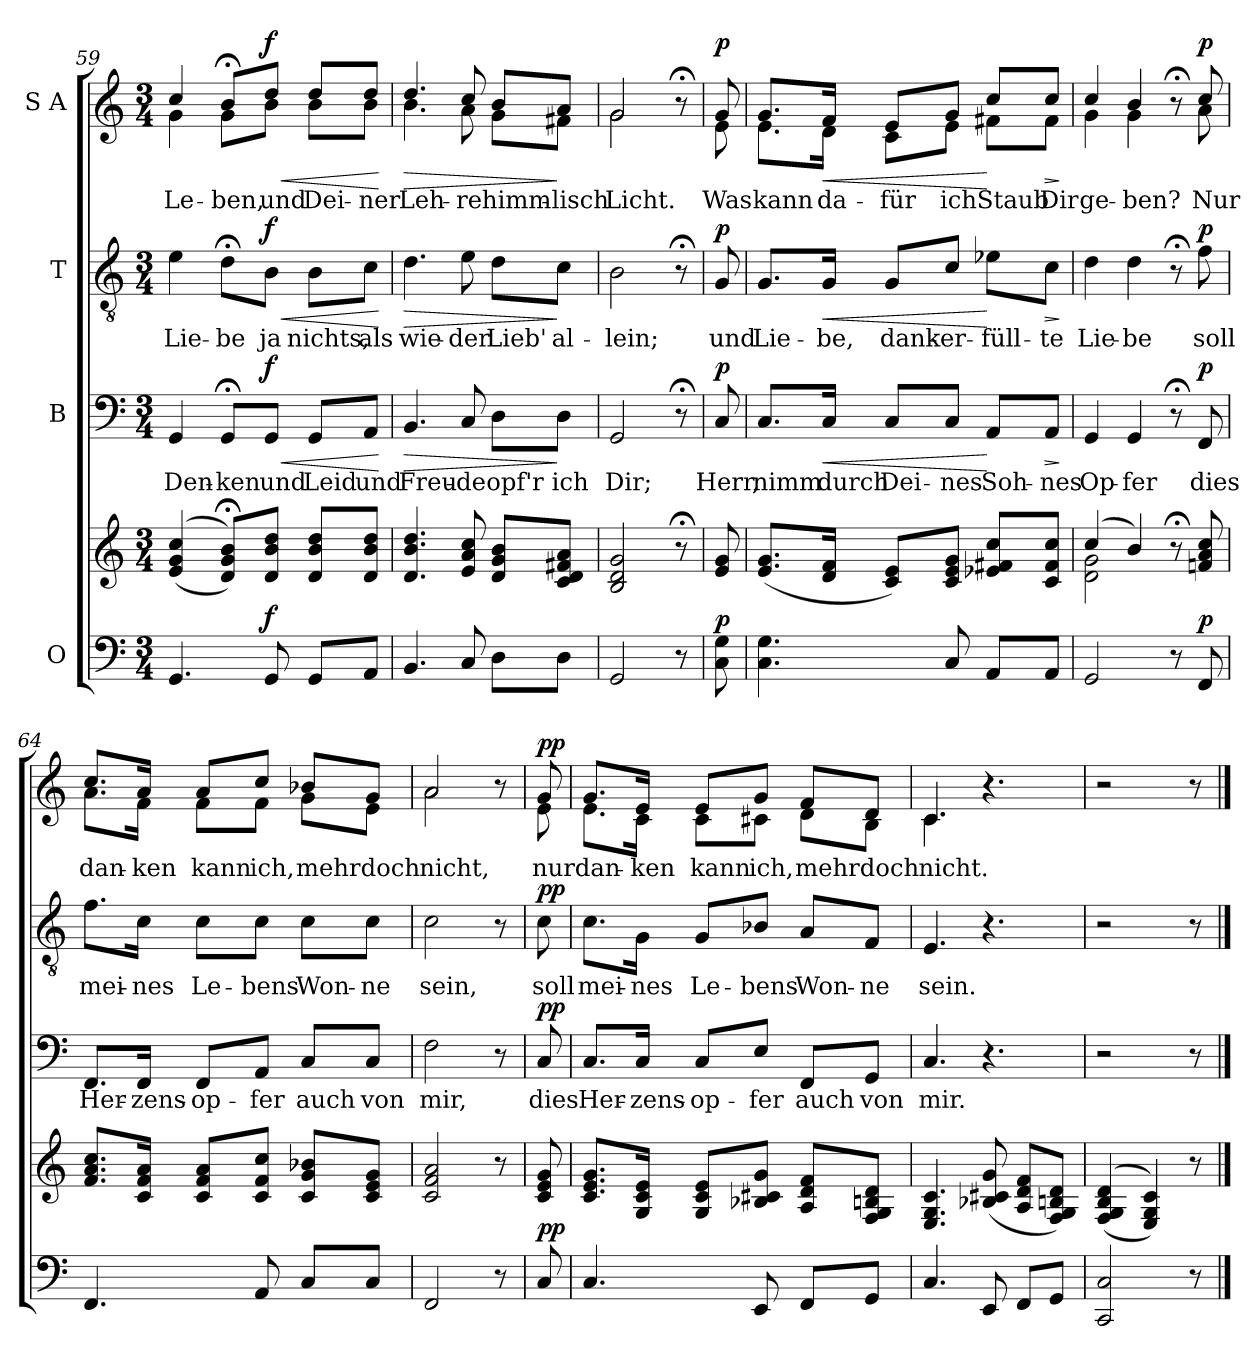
**kern	**kern	**dynam	**kern	**text	**dynam	**kern	**text	**dynam	**kern	**text	**dynam
*part4	*part4	*part4	*part3	*part3	*part3	*part2	*part2	*part2	*part1	*part1	*part1
*staff5	*staff4	*staff4/5	*staff3	*staff3	*staff3	*staff2	*staff2	*staff2	*staff1	*staff1	*staff1
*I"O	*	*	*I"B	*	*	*I"T	*	*	*I"S A	*	*
*clefF4	*clefG2	*	*clefF4	*	*	*clefGv2	*	*	*clefG2	*	*
*k[]	*k[]	*	*k[]	*	*	*k[]	*	*	*k[]	*	*
*M3/4	*M3/4	*	*M3/4	*	*	*M3/4	*	*	*M3/4	*	*
=59	=59	=59	=59	=59	=59	=59	=59	=59	=59	=59	=59
!	!	!	!	!LO:LY:b	!	!	!LO:LY:b	!	!	!LO:LY:b	!
*	*	*	*	*	*	*	*	*	*^	*	*
4.GG/	(<(>4e/ 4g/ 4cc/	.	4GG/	Den-	.	4e\	Lie-	.	4cc/	4g\	Le-	.
!	!	!	!	!LO:LY:b	!	!	!LO:LY:b	!	!	!	!LO:LY:b	!
.	8d;</ 8g;</ 8b;</L))	.	8GG;</L	-ken	.	8d;<\L	-be	.	8b;</L	8g\L	-ben,	.
!	!	!LO:DY:a=2	!	!LO:LY:b	!LO:HP:b	!	!LO:LY:b	!LO:HP:b	!	!	!LO:LY:b	!LO:HP:b
!	!	!	!	!	!LO:DY:n=1:a	!	!	!LO:DY:n=1:a	!	!	!	!LO:DY:n=1:a
8GG/	8d/ 8b/ 8dd/J	f	8GG/J	und	< f	8B\J	ja	< f	8dd/J	8b\J	und	< f
!	!	!	!	!LO:LY:b	!	!	!LO:LY:b	!	!	!	!LO:LY:b	!
8GG/L	8d/ 8b/ 8dd/L	.	8GG/L	Leid	.	8B\L	nichts,	.	8dd/L	8b\L	Dei-	.
!	!	!	!	!LO:LY:b	!	!	!LO:LY:b	!	!	!	!LO:LY:b	!
8AA/J	8d/ 8b/ 8dd/J	.	8AA/J	und	.	8c\J	als	.	8dd/J	8b\J	-ner	.
*	*	*	*	*	*	*	*	*	*v	*v	*	*
.	.	.	.	.	[	.	.	[	.	.	[
=60	=60	=60	=60	=60	=60	=60	=60	=60	=60	=60	=60
!	!	!	!	!LO:LY:b	!LO:HP:b	!	!LO:LY:b	!LO:HP:b	!	!LO:LY:b	!LO:HP:b
*	*	*	*	*	*	*	*	*	*^	*	*
4.BB/	4.d/ 4.b/ 4.dd/	.	4.BB/	Freu-	>	4.d\	wie-	>	4.dd/	4.b\	Leh-	>
!	!	!	!	!LO:LY:b	!	!	!LO:LY:b	!	!	!	!LO:LY:b	!
8C/	8e/ 8a/ 8cc/	.	8C/	-de	.	8e\	-der	.	8cc/	8a\	-re	.
!	!	!	!	!LO:LY:b	!	!	!LO:LY:b	!	!	!	!LO:LY:b	!
8D\L	8d/ 8g/ 8b/L	.	8D\L	opf'r	.	8d\L	Lieb'	.	8b/L	8g\L	himm-	.
!	!	!	!	!LO:LY:b	!	!	!LO:LY:b	!	!	!	!LO:LY:b	!
8D\J	8c/ 8d/ 8f#X/ 8a/J	.	8D\J	ich	]	8c\J	al-	]	8a/J	8f#X\J	-lisch	]
=61	=61	=61	=61	=61	=61	=61	=61	=61	=61	=61	=61	=61
!	!	!	!	!LO:LY:b	!	!	!LO:LY:b	!	!	!	!LO:LY:b	!
2GG/	2B/ 2d/ 2g/	.	2GG/	Dir;	.	2B\	-lein;	.	2g/	2g\	Licht.	.
8r	8r;<	.	8r;<	.	.	8r;<	.	.	8r;<	8ryy	.	.
!!LO:LB:g=z	!!
=61X3	=61X3	=61X3	=61X3	=61X3	=61X3	=61X3	=61X3	=61X3	=61X3	=61X3	=61X3	=61X3
!	!	!LO:DY:a=2	!	!LO:LY:b	!LO:DY:a	!	!LO:LY:b	!LO:DY:a	!	!	!LO:LY:b	!LO:DY:a
8C\ 8G\	8e/ 8g/	p	8C/	Herr,	p	8G/	und	p	8g/	8e\	Was	p
=62	=62	=62	=62	=62	=62	=62	=62	=62	=62	=62	=62	=62
!	!	!	!	!LO:LY:b	!	!	!LO:LY:b	!	!	!	!LO:LY:b	!
4.C\ 4.G\	(<8.e/ 8.g/L	.	8.C/L	nimm	.	8.G/L	Lie-	.	8.g/L	8.e\L	kann	.
!	!	!	!	!LO:LY:b	!LO:HP:b	!	!LO:LY:b	!LO:HP:b	!	!	!LO:LY:b	!LO:HP:b
.	16d/ 16f/Jk	.	16C/Jk	durch	<	16G/Jk	-be,	<	16f/Jk	16d\Jk	da-	<
!	!	!	!	!LO:LY:b	!	!	!LO:LY:b	!	!	!	!LO:LY:b	!
.	8c/ 8e/L)	.	8C/L	Dei-	.	8G/L	dank-	.	8e/L	8c\L	-für	.
!	!	!	!	!LO:LY:b	!	!	!LO:LY:b	!	!	!	!LO:LY:b	!
8C/	8c/ 8e/ 8g/J	.	8C/J	-nes	.	8c/J	-er-	.	8g/J	8e\J	ich	.
!	!	!	!	!LO:LY:b	!	!	!LO:LY:b	!	!	!	!LO:LY:b	!
8AA/L	8e-X/ 8f#X/ 8cc/L	.	8AA/L	Soh-	[	8e-X\L	-füll-	[	8cc/L	8f#X\L	Staub	[
!	!	!	!	!LO:LY:b	!LO:HP:b	!	!LO:LY:b	!LO:HP:b	!	!	!LO:LY:b	!LO:HP:b
8AA/J	8c/ 8f#/ 8cc/J	.	8AA/J	-nes	>	8c\J	-te	>	8cc/J	8f#\J	Dir	>
*	*	*	*	*	*	*	*	*	*v	*v	*	*
.	.	.	.	.	]	.	.	]	.	.	]
=63	=63	=63	=63	=63	=63	=63	=63	=63	=63	=63	=63
*	*^	*	*	*	*	*	*	*	*	*	*
!	!	!	!	!	!LO:LY:b	!	!	!LO:LY:b	!	!	!LO:LY:b	!
*	*	*	*	*	*	*	*	*	*	*^	*	*
2GG/	(>4cc/	2d\ 2g\	.	4GG/	Op-	.	4d\	Lie-	.	4cc/	4g\	ge-	.
!	!	!	!	!	!LO:LY:b	!	!	!LO:LY:b	!	!	!	!LO:LY:b	!
.	4b/)	.	.	4GG/	-fer	.	4d\	-be	.	4b/	4g\	-ben?	.
8r	8r;<	4ryy	.	8r;<	.	.	8r;<	.	.	8r;<	8ryy	.	.
!	!	!	!LO:DY:a=2	!	!LO:LY:b	!LO:DY:a	!	!LO:LY:b	!LO:DY:a	!	!	!LO:LY:b	!LO:DY:a
8FF/	8fn/ 8a/ 8cc/	.	p	8FF/	dies	p	8f\	soll	p	8cc/	8a\	Nur	p
*	*v	*v	*	*	*	*	*	*	*	*	*	*	*
=64	=64	=64	=64	=64	=64	=64	=64	=64	=64	=64	=64	=64
!	!	!	!	!LO:LY:b	!	!	!LO:LY:b	!	!	!	!LO:LY:b	!
4.FF/	8.f/ 8.a/ 8.cc/L	.	8.FF/L	Her-	.	8.f\L	mei-	.	8.cc/L	8.a\L	dan-	.
!	!	!	!	!LO:LY:b	!	!	!LO:LY:b	!	!	!	!LO:LY:b	!
.	16c/ 16f/ 16a/Jk	.	16FF/Jk	-zens-	.	16c\Jk	-nes	.	16a/Jk	16f\Jk	-ken	.
!	!	!	!	!LO:LY:b	!	!	!LO:LY:b	!	!	!	!LO:LY:b	!
.	8c/ 8f/ 8a/L	.	8FF/L	-op-	.	8c\L	Le-	.	8a/L	8f\L	kann	.
!	!	!	!	!LO:LY:b	!	!	!LO:LY:b	!	!	!	!LO:LY:b	!
8AA/	8c/ 8f/ 8cc/J	.	8AA/J	-fer	.	8c\J	-bens	.	8cc/J	8f\J	ich,	.
!	!	!	!	!LO:LY:b	!	!	!LO:LY:b	!	!	!	!LO:LY:b	!
8C/L	8c/ 8g/ 8b-X/L	.	8C/L	auch	.	8c\L	Won-	.	8b-X/L	8g\L	mehr	.
!	!	!	!	!LO:LY:b	!	!	!LO:LY:b	!	!	!	!LO:LY:b	!
8C/J	8c/ 8e/ 8g/J	.	8C/J	von	.	8c\J	-ne	.	8g/J	8e\J	doch	.
=65	=65	=65	=65	=65	=65	=65	=65	=65	=65	=65	=65	=65
!	!	!	!	!LO:LY:b	!	!	!LO:LY:b	!	!	!	!LO:LY:b	!
2FF/	2c/ 2f/ 2a/	.	2F\	mir,	.	2c\	sein,	.	2a/	2a\	nicht,	.
8r	8r	.	8r	.	.	8r	.	.	8r	8ryy	.	.
!!LO:LB:g=z	!!
=65X4	=65X4	=65X4	=65X4	=65X4	=65X4	=65X4	=65X4	=65X4	=65X4	=65X4	=65X4	=65X4
!	!	!LO:DY:a=2	!	!LO:LY:b	!LO:DY:a	!	!LO:LY:b	!LO:DY:a	!	!	!LO:LY:b	!LO:DY:a
8C/	8c/ 8e/ 8g/	pp	8C/	dies	pp	8c\	soll	pp	8g/	8e\	nur	pp
=66	=66	=66	=66	=66	=66	=66	=66	=66	=66	=66	=66	=66
!	!	!	!	!LO:LY:b	!	!	!LO:LY:b	!	!	!	!LO:LY:b	!
4.C/	8.c/ 8.e/ 8.g/L	.	8.C/L	Her-	.	8.c\L	mei-	.	8.g/L	8.e\L	dan-	.
!	!	!	!	!LO:LY:b	!	!	!LO:LY:b	!	!	!	!LO:LY:b	!
.	16G/ 16c/ 16e/Jk	.	16C/Jk	-zens-	.	16G\Jk	-nes	.	16e/Jk	16c\Jk	-ken	.
!	!	!	!	!LO:LY:b	!	!	!LO:LY:b	!	!	!	!LO:LY:b	!
.	8G/ 8c/ 8e/L	.	8C/L	-op-	.	8G/L	Le-	.	8e/L	8c\L	kann	.
!	!	!	!	!LO:LY:b	!	!	!LO:LY:b	!	!	!	!LO:LY:b	!
8EE/	8B-X/ 8c#X/ 8g/J	.	8E/J	-fer	.	8B-X/J	-bens	.	8g/J	8c#X\J	ich,	.
!	!	!	!	!LO:LY:b	!	!	!LO:LY:b	!	!	!	!LO:LY:b	!
8FF/L	8A/ 8d/ 8f/L	.	8FF/L	auch	.	8A/L	Won-	.	8f/L	8d\L	mehr	.
!	!	!	!	!LO:LY:b	!	!	!LO:LY:b	!	!	!	!LO:LY:b	!
8GG/J	8F/ 8G/ 8Bn/ 8d/J	.	8GG/J	von	.	8F/J	-ne	.	8d/J	8B\J	doch	.
=67	=67	=67	=67	=67	=67	=67	=67	=67	=67	=67	=67	=67
!	!	!	!	!LO:LY:b	!	!	!LO:LY:b	!	!	!	!LO:LY:b	!
4.C/	4.E/ 4.G/ 4.c/	.	4.C/	mir.	.	4.E/	sein.	.	4.c/	4.c\	nicht.	.
8EE/	(<8B-X/ 8c#X/ 8g/	.	4.r	.	.	4.r	.	.	4.r	4.ryy	.	.
8FF/L	8A/ 8d/ 8f/L	.	.	.	.	.	.	.	.	.	.	.
8GG/J	8F/ 8G/ 8Bn/ 8d/J)	.	.	.	.	.	.	.	.	.	.	.
*	*	*	*	*	*	*	*	*	*v	*v	*	*
=68	=68	=68	=68	=68	=68	=68	=68	=68	=68	=68	=68
2CC/ 2C/	(>(<4F/ 4G/ 4B/ 4d/	.	2r	.	.	2r	.	.	2r	.	.
.	4E/ 4G/ 4c/))	.	.	.	.	.	.	.	.	.	.
8r	8r	.	8r	.	.	8r	.	.	8r	.	.
==	==	==	==	==	==	==	==	==	==	==	==
*-	*-	*-	*-	*-	*-	*-	*-	*-	*-	*-	*-
